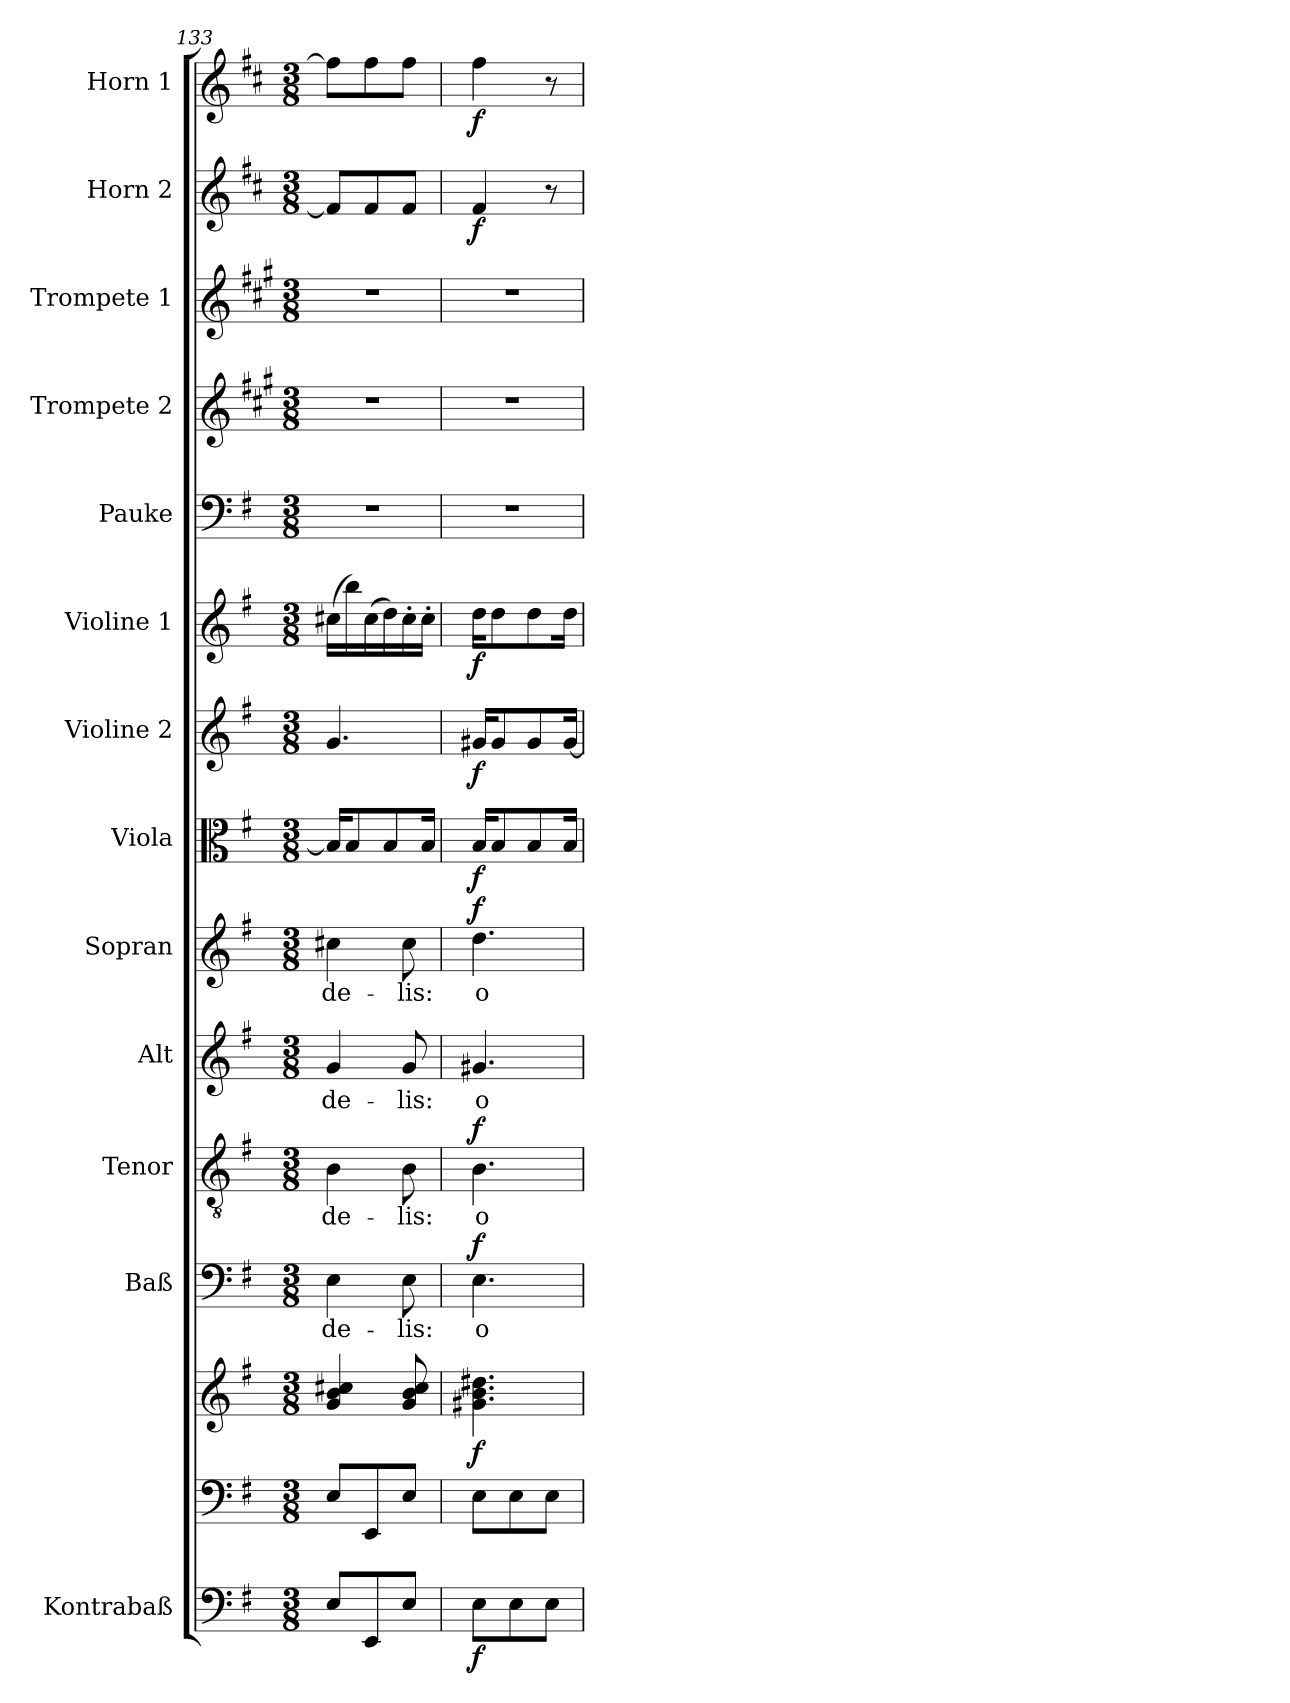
**kern	**dynam	**kern	**kern	**dynam	**kern	**text	**dynam	**kern	**text	**dynam	**kern	**text	**kern	**text	**dynam	**kern	**dynam	**kern	**dynam	**kern	**dynam	**kern	**kern	**kern	**kern	**dynam	**kern	**dynam
*part14	*part14	*part13	*part13	*part13	*part12	*part12	*part12	*part11	*part11	*part11	*part10	*part10	*part9	*part9	*part9	*part8	*part8	*part7	*part7	*part6	*part6	*part5	*part4	*part3	*part2	*part2	*part1	*part1
*staff15	*staff15	*staff14	*staff13	*staff13/14	*staff12	*staff12	*staff12	*staff11	*staff11	*staff11	*staff10	*staff10	*staff9	*staff9	*staff9	*staff8	*staff8	*staff7	*staff7	*staff6	*staff6	*staff5	*staff4	*staff3	*staff2	*staff2	*staff1	*staff1
*I"Kontrabaß	*	*	*	*	*I"Baß	*	*	*I"Tenor	*	*	*I"Alt	*	*I"Sopran	*	*	*I"Viola	*	*I"Violine 2	*	*I"Violine 1	*	*I"Pauke	*I"Trompete 2	*I"Trompete 1	*I"Horn 2	*	*I"Horn 1	*
*I'Kb.	*	*	*	*	*	*	*	*	*	*	*	*	*	*	*	*I'Vla.	*	*I'Vl. 2	*	*I'Vl. 1	*	*	*I'Tr. 2	*I'Tr. 1	*I'Hr. 2	*	*I'Hr. 1	*
*clefF4	*	*clefF4	*clefG2	*	*clefF4	*	*	*clefGv2	*	*	*clefG2	*	*clefG2	*	*	*clefC3	*	*clefG2	*	*clefG2	*	*clefF4	*clefG2	*clefG2	*clefG2	*	*clefG2	*
*ITrd7c12	*	*	*	*	*	*	*	*	*	*	*	*	*	*	*	*	*	*	*	*	*	*	*ITrd1c2	*ITrd1c2	*ITrd4c7	*	*ITrd4c7	*
*k[f#]	*	*k[f#]	*k[f#]	*	*k[f#]	*	*	*k[f#]	*	*	*k[f#]	*	*k[f#]	*	*	*k[f#]	*	*k[f#]	*	*k[f#]	*	*k[f#]	*k[f#]	*k[f#]	*k[f#]	*	*k[f#]	*
*G:	*	*G:	*G:	*	*G:	*	*	*G:	*	*	*G:	*	*G:	*	*	*G:	*	*G:	*	*G:	*	*G:	*G:	*G:	*G:	*	*G:	*
*M3/8	*	*M3/8	*M3/8	*	*M3/8	*	*	*M3/8	*	*	*M3/8	*	*M3/8	*	*	*M3/8	*	*M3/8	*	*M3/8	*	*M3/8	*M3/8	*M3/8	*M3/8	*	*M3/8	*
=133	=133	=133	=133	=133	=133	=133	=133	=133	=133	=133	=133	=133	=133	=133	=133	=133	=133	=133	=133	=133	=133	=133	=133	=133	=133	=133	=133	=133
!	!	!	!	!	!	!LO:LY:b	!	!	!LO:LY:b	!	!	!LO:LY:b	!	!LO:LY:b	!	!	!	!	!	!	!	!	!	!	!	!	!	!
8EE/L	.	8E/L	4g/ 4b/ 4cc#X/	.	4E\	-de-	.	4B\	-de-	.	4g/	-de-	4cc#X\	-de-	.	16B/KL]	.	4.g/	.	(>16cc#X\LL	.	4.r	4.r	4.r	8B/L]	.	8b\L]	.
.	.	.	.	.	.	.	.	.	.	.	.	.	.	.	.	8B/	.	.	.	16bb\)	.	.	.	.	.	.	.	.
8EEE/	.	8EE/	.	.	.	.	.	.	.	.	.	.	.	.	.	.	.	.	.	(>16cc#\	.	.	.	.	8B/	.	8b\	.
.	.	.	.	.	.	.	.	.	.	.	.	.	.	.	.	8B/	.	.	.	16dd\)	.	.	.	.	.	.	.	.
!	!	!	!	!	!	!LO:LY:b	!	!	!LO:LY:b	!	!	!LO:LY:b	!	!LO:LY:b	!	!	!	!	!	!	!	!	!	!	!	!	!	!
8EE/J	.	8E/J	8g/ 8b/ 8cc#/	.	8E\	-lis:	.	8B\	-lis:	.	8g/	-lis:	8cc#\	-lis:	.	.	.	.	.	16cc#'>\	.	.	.	.	8B/J	.	8b\J	.
.	.	.	.	.	.	.	.	.	.	.	.	.	.	.	.	16B/Jk	.	.	.	16cc#'>\JJ	.	.	.	.	.	.	.	.
=134	=134	=134	=134	=134	=134	=134	=134	=134	=134	=134	=134	=134	=134	=134	=134	=134	=134	=134	=134	=134	=134	=134	=134	=134	=134	=134	=134	=134
!	!LO:DY:b	!	!	!LO:DY:b	!	!LO:LY:b	!LO:DY:a	!	!LO:LY:b	!LO:DY:a	!	!LO:LY:b	!	!LO:LY:b	!LO:DY:a	!	!LO:DY:b	!	!LO:DY:b	!	!LO:DY:b	!	!	!	!	!LO:DY:b	!	!LO:DY:b
8EE\L	f	8E\L	4.g#X\ 4.b\ 4.dd#X\	f	4.E\	o-	f	4.B\	o-	f	4.g#X/	o-	4.dd\	o-	f	16B/KL	f	16g#X/KL	f	16dd\KL	f	4.r	4.r	4.r	4B/	f	4b\	f
.	.	.	.	.	.	.	.	.	.	.	.	.	.	.	.	8B/	.	8g#/	.	8dd\	.	.	.	.	.	.	.	.
8EE\	.	8E\	.	.	.	.	.	.	.	.	.	.	.	.	.	.	.	.	.	.	.	.	.	.	.	.	.	.
.	.	.	.	.	.	.	.	.	.	.	.	.	.	.	.	8B/	.	8g#/	.	8dd\	.	.	.	.	.	.	.	.
8EE\J	.	8E\J	.	.	.	.	.	.	.	.	.	.	.	.	.	.	.	.	.	.	.	.	.	.	8r	.	8r	.
.	.	.	.	.	.	.	.	.	.	.	.	.	.	.	.	16B/Jk	.	[16g#/Jk	.	16dd\Jk	.	.	.	.	.	.	.	.
=	=	=	=	=	=	=	=	=	=	=	=	=	=	=	=	=	=	=	=	=	=	=	=	=	=	=	=	=
*-	*-	*-	*-	*-	*-	*-	*-	*-	*-	*-	*-	*-	*-	*-	*-	*-	*-	*-	*-	*-	*-	*-	*-	*-	*-	*-	*-	*-
